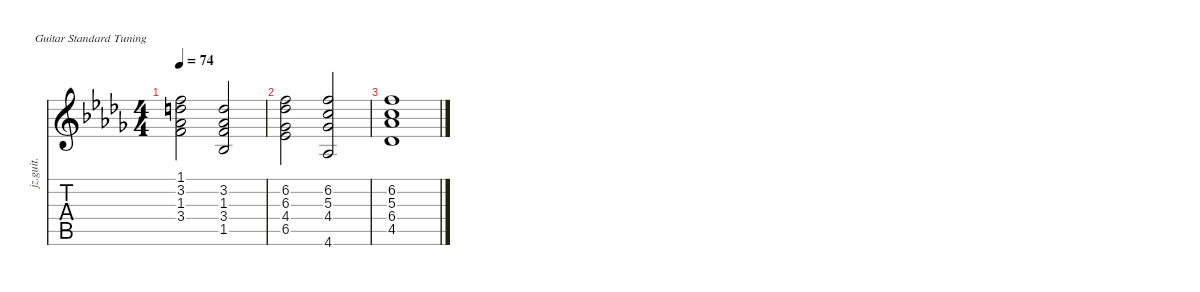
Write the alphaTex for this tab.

\defaultSystemsLayout 4
\hideDynamics
\bracketExtendMode nobrackets
\track ("Jazz Guitar" "jz.guit.") {instrument electricguitarjazz}
\staff {score tabs}
\tuning (E4 B3 G3 D3 A2 E2)
\ts (4 4)
\tempo 74
\clef g2
\ks db
(3.4{acc forcenatural} 1.3{acc b} 1.1{acc forcenatural} 3.2{acc forcenatural}).2{dy mf} (1.5{acc b} 1.3{acc b} 3.2{acc forcenatural} 3.4{acc forcenatural}).2 |
(6.5{acc b} 4.4{acc b} 6.3{acc b} 6.2{acc forcenatural}).2 (6.2{acc forcenatural} 5.3{acc forcenatural} 4.4{acc b} 4.6{acc b}).2 |
(4.5{acc b} 6.4{acc b} 5.3{acc forcenatural} 6.2{acc forcenatural}).1
